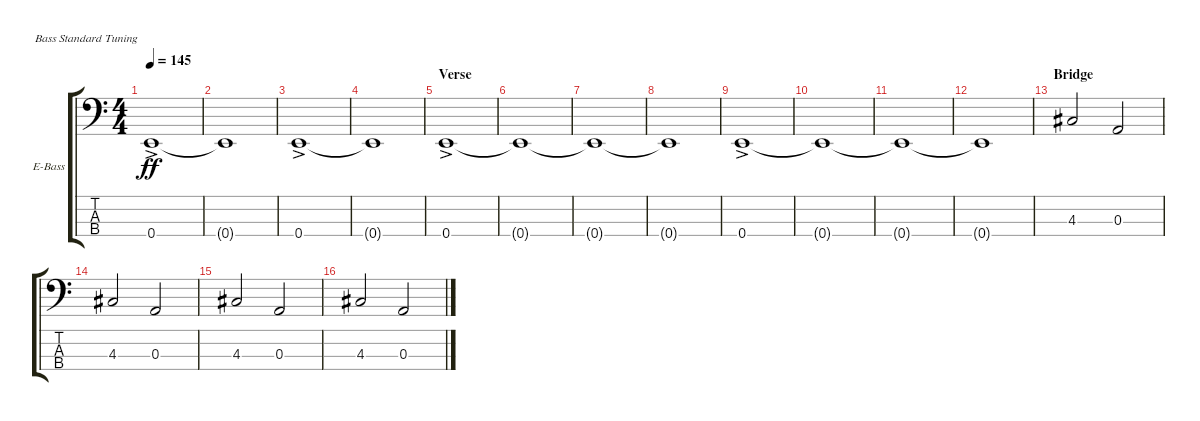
\defaultSystemsLayout 4
\bracketExtendMode groupsimilarinstruments
\firstSystemTrackNameOrientation horizontal
\otherSystemsTrackNameOrientation horizontal
\track ("Tom Warren" "E-Bass") {instrument electricbassfinger}
\staff {score tabs}
\tuning (G2 D2 A1 E1)
\ts (4 4)
\tempo 145
\clef f4
\scale
0.333333
\ks c
0.4{ac}.1{dy ff} |
\scale
0.333333 0.4{t}.1 |
\scale
0.333333 0.4{ac}.1 |
\scale
0.333333 0.4{t}.1 |
\section ("" "Verse")
\scale
0.333333 0.4{ac}.1 |
\scale
0.333333 0.4{t}.1 |
\scale
0.333333 0.4{t}.1 |
\scale
0.333333 0.4{t}.1 |
\scale
0.333333 0.4{ac}.1 |
\scale
0.333333 0.4{t}.1 |
\scale
0.333333 0.4{t}.1 |
\scale
0.333333 0.4{t}.1 |
\section ("" "Bridge")
\scale
0.333333 4.3.2 0.3.2 |
\scale
0.333333 4.3.2 0.3.2 |
\scale
0.333333 4.3.2 0.3.2 |
\scale
0.333333 4.3.2 0.3.2
